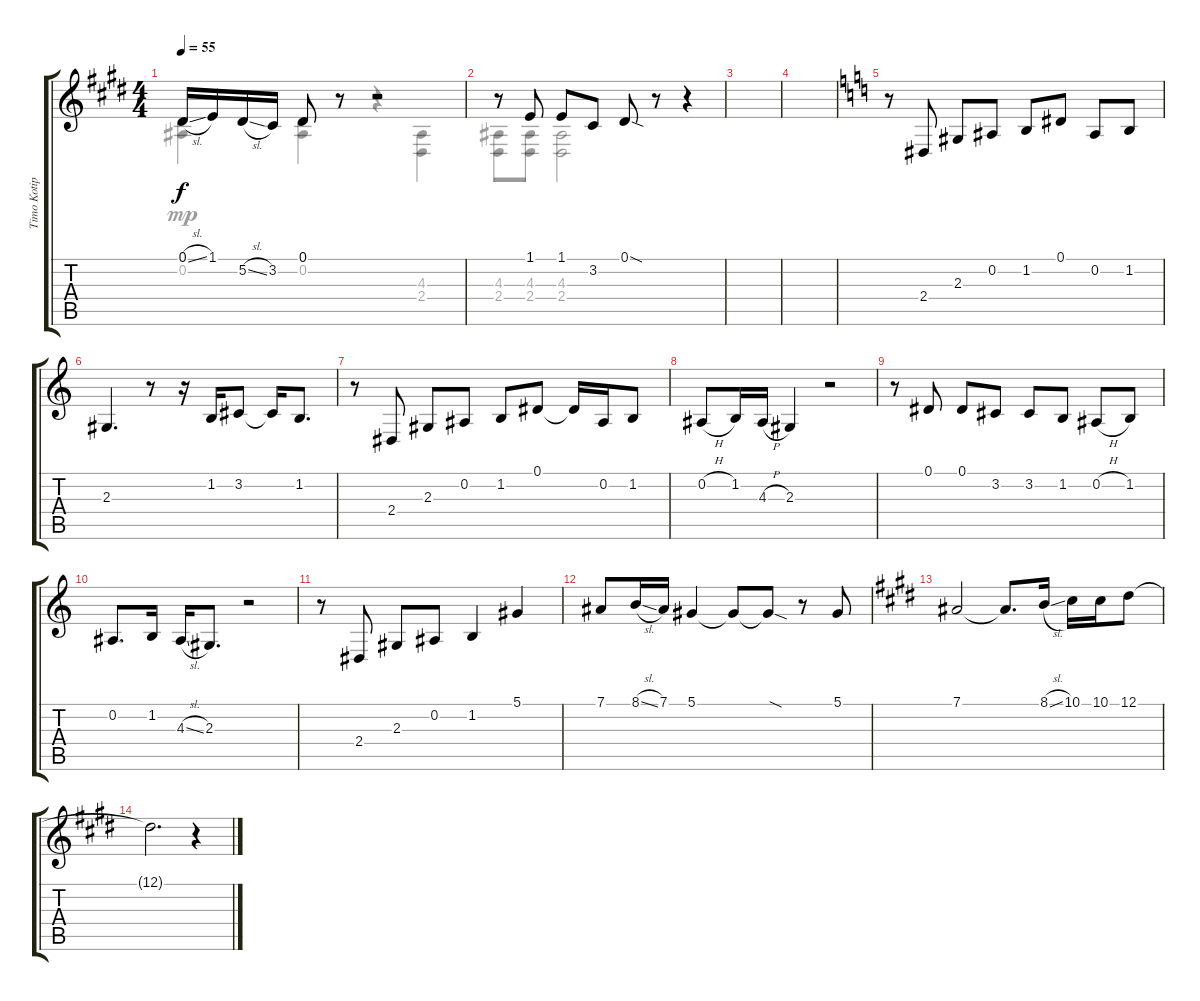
\track ("Timo Kotipelto" "Timo Kotip") {instrument choiraahs}
\staff {score tabs}
\tuning (Eb4 Bb3 Gb3 Db3 Ab2 Eb2) {hide}
\voice
\ts (4 4)
\tempo 55
\clef g2
\ks e
0.1{sl}.16{dy f} 1.1.16 5.2{sl}.16 3.2.16 0.1.8 r.8 r.2 |
r.8 1.1.8 1.1.8 3.2.8 0.1{sod}.8 r.8 r.4 |
|
|
\ks c
r.8 2.4.8 2.3.8 0.2.8 1.2.8 0.1.8 0.2.8 1.2.8 |
2.3.4{d} r.8 r.16 1.2.16 3.2.8 3.2{t}.16 1.2.8{d} |
r.8 2.4.8 2.3.8 0.2.8 1.2.8 0.1.8 0.1{t}.16 0.2.16 1.2.8 |
0.2{h}.8 1.2.16 4.3{h}.16 2.3.4 r.2 |
r.8 0.1.8 0.1.8 3.2.8 3.2.8 1.2.8 0.2{h}.8 1.2.8 |
0.2.8{d} 1.2.16 4.3{sl}.16 2.3.8{d} r.2 |
r.8 2.4.8 2.3.8 0.2.8 1.2.4 5.1.4 |
7.1.8 8.1{sl}.16 7.1.16 5.1.4 5.1{t}.8 5.1{sod t}.8 r.8 5.1.8 |
\ks e
7.1.2 7.1{t}.8{d} 8.1{sl}.16 10.1.16 10.1.16 12.1.8 |
12.1{t}.2{d} r.4 |
|
\voice
\clef g2
\ottava regular
\simile none
\ks e
(0.1 0.2).4{dy mp} (0.1 0.2).4 r.4 (4.3 2.4).4 |
(4.3 2.4).8 (4.3 2.4).8 (4.3 2.4).2 r.4 |
|
|
\ks c
|
|
|
|
|
|
|
|
\ks e
|
|
|
